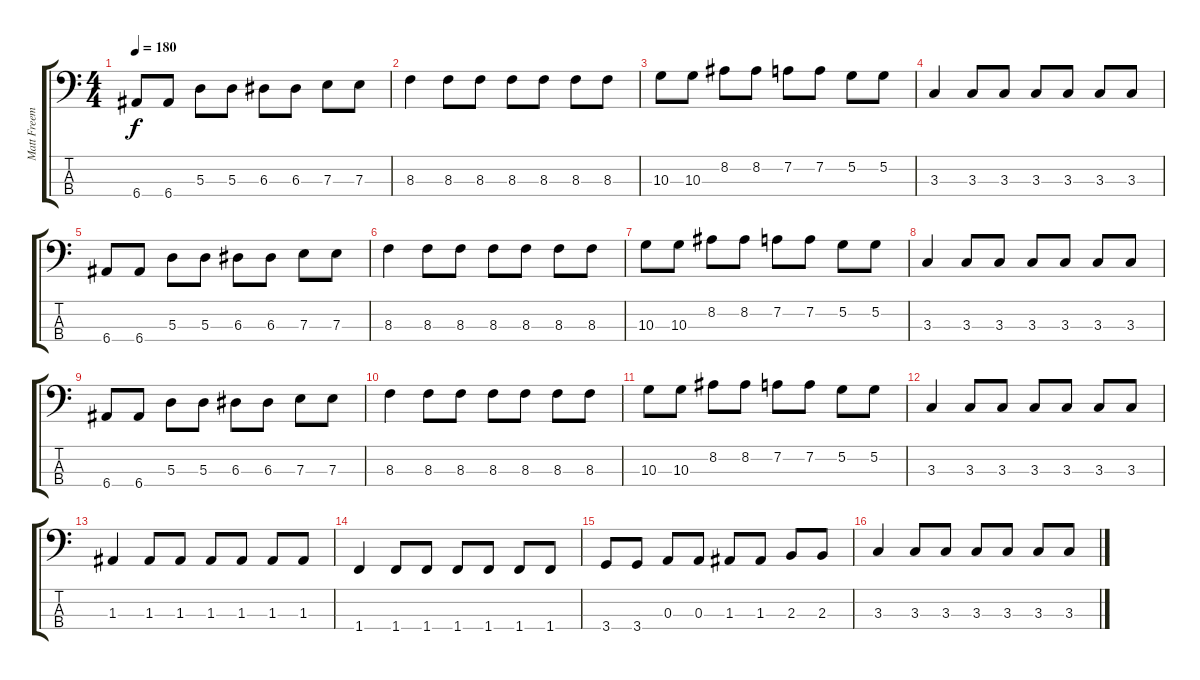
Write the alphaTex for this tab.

\track ("Matt Freeman" "Matt Freem") {instrument electricbasspick}
\staff {score tabs}
\tuning (G2 D2 A1 E1) {hide}
\ts (4 4)
\tempo 180
\clef f4
\ks c
6.4.8{dy f} 6.4.8 5.3.8 5.3.8 6.3.8 6.3.8 7.3.8 7.3.8 |
8.3.4 8.3.8 8.3.8 8.3.8 8.3.8 8.3.8 8.3.8 |
10.3.8 10.3.8 8.2.8 8.2.8 7.2.8 7.2.8 5.2.8 5.2.8 |
3.3.4 3.3.8 3.3.8 3.3.8 3.3.8 3.3.8 3.3.8 |
6.4.8 6.4.8 5.3.8 5.3.8 6.3.8 6.3.8 7.3.8 7.3.8 |
8.3.4 8.3.8 8.3.8 8.3.8 8.3.8 8.3.8 8.3.8 |
10.3.8 10.3.8 8.2.8 8.2.8 7.2.8 7.2.8 5.2.8 5.2.8 |
3.3.4 3.3.8 3.3.8 3.3.8 3.3.8 3.3.8 3.3.8 |
6.4.8 6.4.8 5.3.8 5.3.8 6.3.8 6.3.8 7.3.8 7.3.8 |
8.3.4 8.3.8 8.3.8 8.3.8 8.3.8 8.3.8 8.3.8 |
10.3.8 10.3.8 8.2.8 8.2.8 7.2.8 7.2.8 5.2.8 5.2.8 |
3.3.4 3.3.8 3.3.8 3.3.8 3.3.8 3.3.8 3.3.8 |
1.3.4 1.3.8 1.3.8 1.3.8 1.3.8 1.3.8 1.3.8 |
1.4.4 1.4.8 1.4.8 1.4.8 1.4.8 1.4.8 1.4.8 |
3.4.8 3.4.8 0.3.8 0.3.8 1.3.8 1.3.8 2.3.8 2.3.8 |
3.3.4 3.3.8 3.3.8 3.3.8 3.3.8 3.3.8 3.3.8
